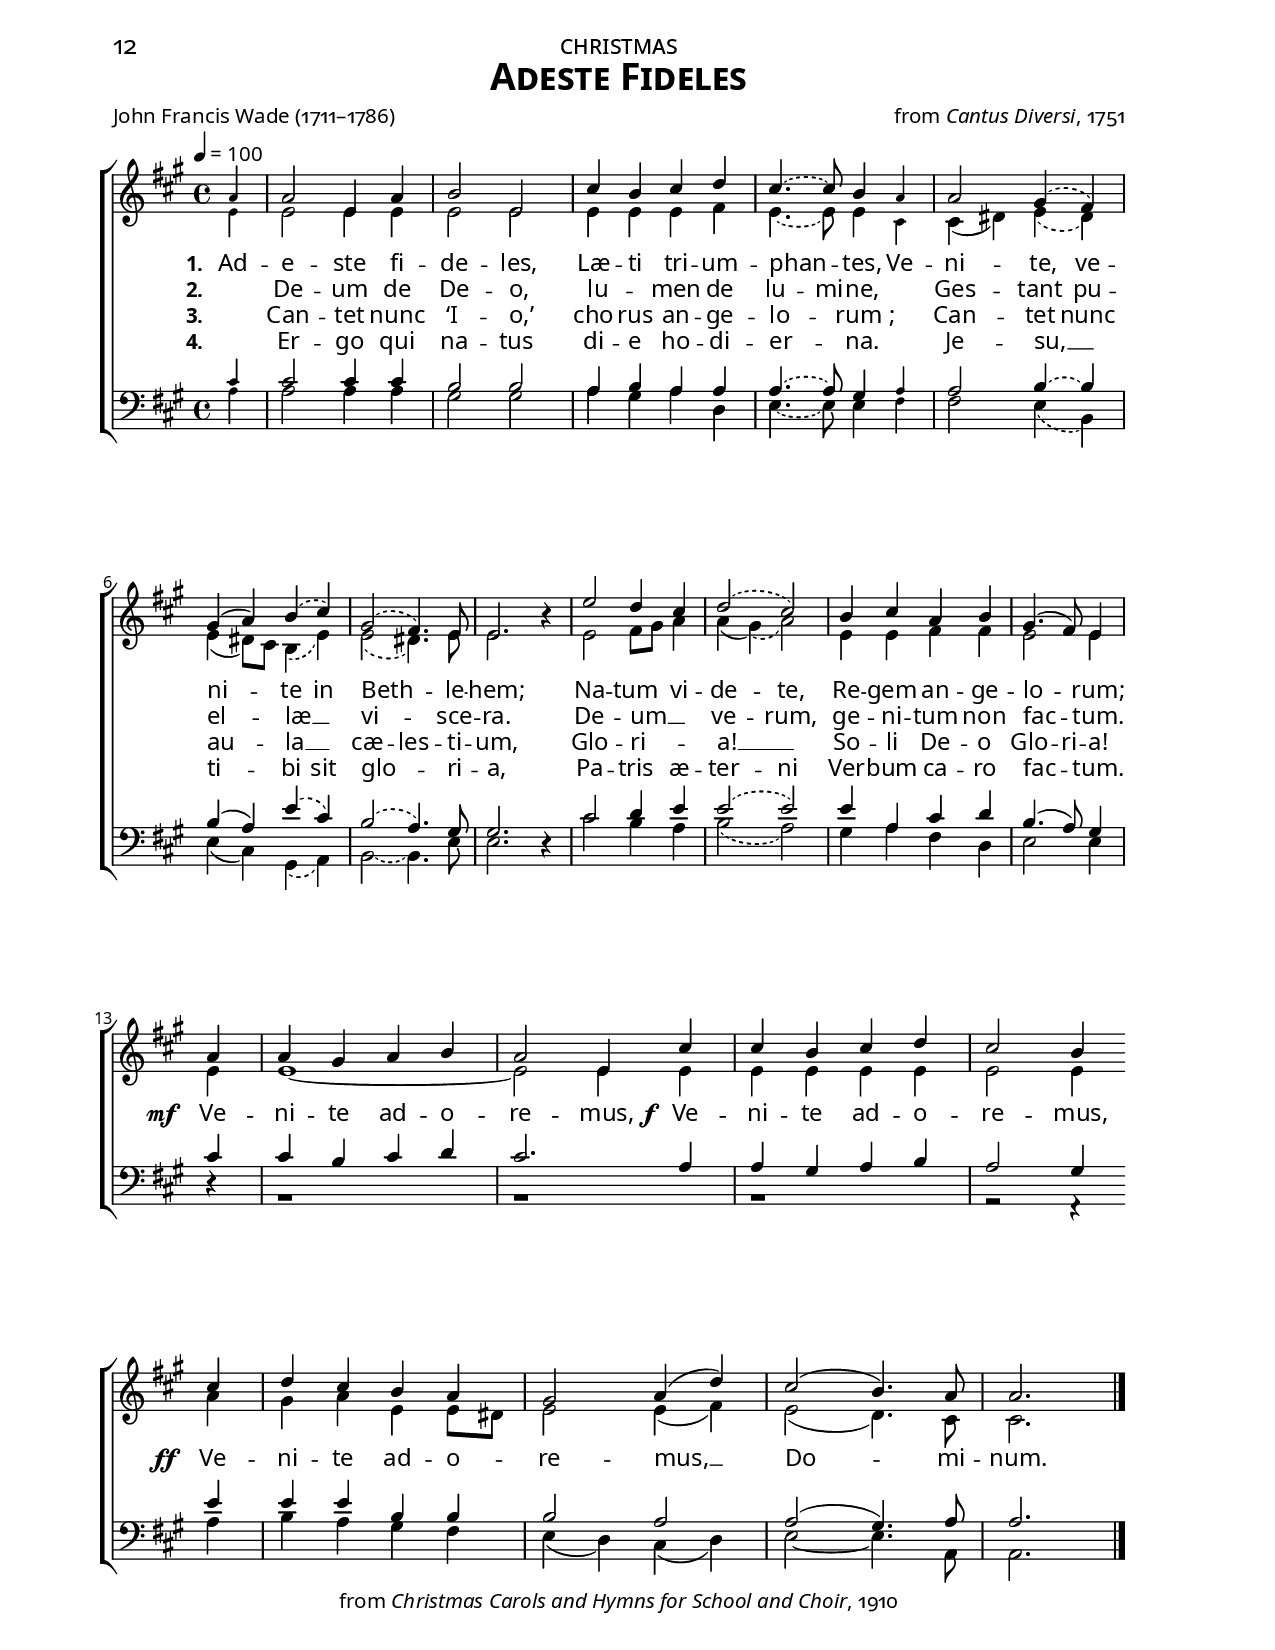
\version "2.14.2"
\include "util.ly"
\header {
  title = \markup{\override #'(font-name . "Garamond Premier Pro Semibold"){ \abs-fontsize #18 \smallCapsOldStyle"Adeste Fideles"}}
  poet = \markup\oldStyleNum"John Francis Wade (1711–1786)"
  composer = \markup\concat{"from " \italic"Cantus Diversi" \oldStyleNum", 1751"}
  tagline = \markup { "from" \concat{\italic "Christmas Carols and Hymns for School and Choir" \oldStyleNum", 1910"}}
}
\paper {
  paper-height = 11\in
  paper-width = 8.5\in
  indent = 0\in
  %system-system-spacing = #'((basic-distance . 10) (padding . 0))
  %system-system-spacing =
  %  #'((basic-distance . 0)
  %     (minimum-distance . 0)
  %     (padding . -10)
  %     (stretchability . 100))
  ragged-last-bottom = ##f
  ragged-bottom = ##f
  two-sided = ##t
  inner-margin = 1\in
  outer-margin = 0.75\in
  top-margin = 0.26\in
  bottom-margin = 0.25\in
  first-page-number = #012
  print-first-page-number = ##t
  headerLine = \markup{\override #'(font-name . "Garamond Premier Pro") \smallCapsOldStyle"christmas"}
  oddHeaderMarkup = \markup\fill-line{
     \override #'(font-name . "Garamond Premier Pro")\abs-fontsize #12.5
     \combine 
        \fill-line{"" \on-the-fly #print-page-number-check-first
        \oldStylePageNum""
        }
        \fill-line{\headerLine}
  }
  evenHeaderMarkup = \markup {
     \override #'(font-name . "Garamond Premier Pro")\abs-fontsize #12.5
     \combine
        \on-the-fly #print-page-number-check-first
        \oldStylePageNum""
        \fill-line{\headerLine}
  }
}
#(set-global-staff-size 18) \paper{ #(define fonts (make-pango-font-tree "Garamond Premier Pro" "Garamond Premier Pro" "Garamond Premier Pro" (/ 18 20))) }
global = {
  \key a \major
  \time 4/4
  \autoBeamOff
  \override DynamicLineSpanner #'staff-padding = #0.0
  \override DynamicLineSpanner #'Y-extent = #'(-0.5 . 1.5)
}

sopMusic = \relative c'' {
  \tempo 4 = 100
  \partial 4 \teeny a4 | \normalsize
  a2 e4 a |
  b2 e, |
  cis'4 b cis d |
  \tieDashed\slurDashed cis4.~ cis8 b4 \teeny a | \normalsize
  a2 gis4( fis) | \break
  
  \tieSolid\slurSolid
  gis( a) \slurDashed b( cis) |
  gis2( fis4.) e8 |
  e2. b'4\rest |
  e2 d4 cis |
  \slurDashed d2( cis) |
  b4 cis a b |
  \slurSolid \partial 4*3 gis4.( fis8) e4 | \break
  
  \partial 4 a4 |
  a gis a b |
  a2 e4 cis'4 |
  cis b cis d |
  cis2 b4 \bar""\break cis |
  
  d cis b a |
  gis2 a4( d) |
  cis2( b4.) a8) |
  \partial 4*3 a2. \bar "|."
}
sopWords = \lyricmode {
  
}

altoMusic = \relative c' {
  \partial 4 \teeny e4 | \normalsize
  e2 e4 e |
  e2 e |
  e4 e e fis |
  \tieDashed\slurDashed e4.~ e8 e4 \teeny cis | \normalsize
  \slurSolid cis( dis) \slurDashed e( dis) |
  
  \tieSolid\slurSolid e( dis8[) cis] \slurDashed b4( e) |
  e2( dis4.) e8 |
  e2. s4 |
  e2 fis8[ gis] a4 |
  \slurSolid a( \slurDashed gis)( a2) |
  e4 e fis fis |
  \slurSolid \partial 4*3 e2 e4 |
  
  e4 |
  e1~ |
  e2 e4 e |
  e e e e |
  e2 e4 a |
  
  gis a e e8[ dis] |
  e2 e4( fis) |
  e2( d4.) cis8 |
  \partial 4*3 cis2. \bar "|."
}
altoWords = {
  \dropLyricsV
  \lyricmode {
    \set stanza = #"1. "
  \set ignoreMelismata = ##t
    Ad -- e -- ste fi -- de -- les, Læ -- ti tri -- um -- phan -- _ tes,
    Ve -- ni -- te, ve -- ni -- _ te in Beth -- _ le -- hem; Na -- tum vi -- de -- te,
    Re -- gem an -- ge -- lo -- _ rum;
  \unset ignoreMelismata
  }
  \set stanza = \markup\dynamic"mf  "
  \lyricmode {
    Ve -- ni -- te ad -- o -- re -- mus,
  }
  \set stanza = \markup\dynamic" f "
  \lyricmode {
    Ve -- ni -- te ad -- o -- re -- mus,
  }
  \set stanza = \markup\dynamic"ff  "
  \lyricmode {
    \raiseLyrics
    Ve -- ni -- te ad -- o -- re -- mus, __ Do -- mi -- num.
  }
}
altoWordsII = \lyricmode {
  \dropLyricsV
  \set stanza = #"2. "
  \set ignoreMelismata = ##t
  _ De -- um de De -- o, lu -- _ men de lu -- mi -- ne, ""
  Ges -- tant pu -- el -- _ læ __ _ vi -- _ sce -- ra.
  De -- um __ _ ve -- rum, ge -- ni -- tum non fac -- _ tum.
}
altoWordsIII = \lyricmode {
  \dropLyricsV
  \set stanza = #"3. "
  \set ignoreMelismata = ##t
  _ Can -- tet nunc ‘I -- o,’ cho -- rus an -- ge -- lo -- _ rum_; ""
  Can -- tet nunc au -- _ la __ _ cæ -- les -- ti -- um,
  Glo -- ri -- _ a! __ _ So -- li De -- o Glo -- ri -- a!
}
altoWordsIV = \lyricmode {
  \dropLyricsV
  \set stanza = #"4. "
  \set ignoreMelismata = ##t
  _ Er -- go qui na -- tus di -- e ho -- di -- er -- _ na. ""
  Je -- su, __ _ ti -- _ bi sit glo -- _ ri -- a,
  Pa -- tris æ -- ter -- ni Ver -- bum ca -- ro fac -- _ tum.
}

tenorMusic = \relative c' {
  \partial 4 \teeny cis4 | \normalsize
  cis2 cis4 cis |
  b2 b |
  a4 b a a |
  \tieDashed\slurDashed a4.~ a8 gis4 \teeny a | \normalsize
  a2 b4~ b |
  
  \tieSolid\slurSolid b( a) \slurDashed e'( cis) |
  b2( a4.) gis8 |
  gis2. d4\rest |
  cis'2 d4 e |
  \slurDashed e2( e2) |
  e4 a, cis d |
  \slurSolid \partial 4*3 b4.( a8) gis4 |
  
  \partial 4 cis4 |
  cis b cis d |
  cis2. a4 |
  a gis a b |
  a2 gis4 e' |
  
  e e b b |
  b2 a |
  a( gis4.) a8 |
  \partial 4*3 a2. \bar "|."
}
tenorWords = \lyricmode {

}

bassMusic = \relative c' {
  \partial 4 \teeny a4 | \normalsize
  a2 a4 a |
  gis2 gis |
  a4 gis a d, |
  \tieDashed\slurDashed e4.~ e8 e4 \teeny fis | \normalsize
  fis2 e4( b) |
  
  \tieSolid\slurSolid e( cis) \slurDashed gis( a) |
  \tieDashed b2~ b4. e8 |
  \tieSolid e2. s4 |
  cis'2 b4 a |
  b2( a2) |
  gis4 a fis d |
  \partial 4*3 e2 e4 |
  
  \slurSolid \partial 4 d\rest |
  g,1\rest |
  g1\rest |
  g1\rest |
  g2\rest f4\rest a'4 |
  
  b a gis fis |
  e( d) cis( d) |
  e2~e4. a,8 |
  \partial 4*3 a2. \bar "|."
}
bassWords = \lyricmode {

}

\score {
  <<
   \new ChoirStaff <<
%    \new Lyrics = sopranos \with { \override VerticalAxisGroup #'nonstaff-relatedstaff-spacing = #'((basic-distance . 1)) }
    \new Staff = women <<
      \new Voice = "sopranos" { \voiceOne << \global \sopMusic >> }
      \new Voice = "altos" { \voiceTwo << \global \altoMusic >> }
    >>
    \new Lyrics \with { alignAboveContext = #"women" \override VerticalAxisGroup #'nonstaff-relatedstaff-spacing = #'((basic-distance . 1))} \lyricsto "sopranos" \sopWords
    \new Lyrics = "altosIV"  \with { alignBelowContext = #"women" } \lyricsto "sopranos" \altoWordsIV
    \new Lyrics = "altosIII"  \with { alignBelowContext = #"women" } \lyricsto "sopranos" \altoWordsIII
    \new Lyrics = "altosII"  \with { alignBelowContext = #"women" } \lyricsto "sopranos" \altoWordsII
    \new Lyrics = "altos"  \with { alignBelowContext = #"women" } \lyricsto "sopranos" \altoWords
   \new Staff = men <<
      \clef bass
      \new Voice = "tenors" { \voiceOne << \global \tenorMusic >> }
      \new Voice = "basses" { \voiceTwo << \global \bassMusic >> }
    >>
    \new Lyrics \with { alignAboveContext = #"men" \override VerticalAxisGroup #'nonstaff-relatedstaff-spacing = #'((basic-distance . 1)) } \lyricsto "tenors" \tenorWords
    \new Lyrics \with { alignBelowContext = #"men" \override VerticalAxisGroup #'nonstaff-relatedstaff-spacing = #'((basic-distance . 1)) } \lyricsto "basses" \bassWords
  >>
%    \new PianoStaff << \new Staff { \new Voice { \pianoRH } } \new Staff { \clef "bass" \pianoLH } >>
  >>
  \layout {
  \context {
    \Lyrics
    \override LyricText #'font-size = #1.3
  }
    \context {
      \Score
      %\override SpacingSpanner #'base-shortest-duration = #(ly:make-moment 1 8)
      %\override SpacingSpanner #'common-shortest-duration = #(ly:make-moment 1 4)
    }
    \context {
      % Remove all empty staves
      % \Staff \RemoveEmptyStaves \override VerticalAxisGroup #'remove-first = ##t
    }
    \context {
      \Lyrics
      \override LyricText #'X-offset = #center-on-word
    }
  }
}

